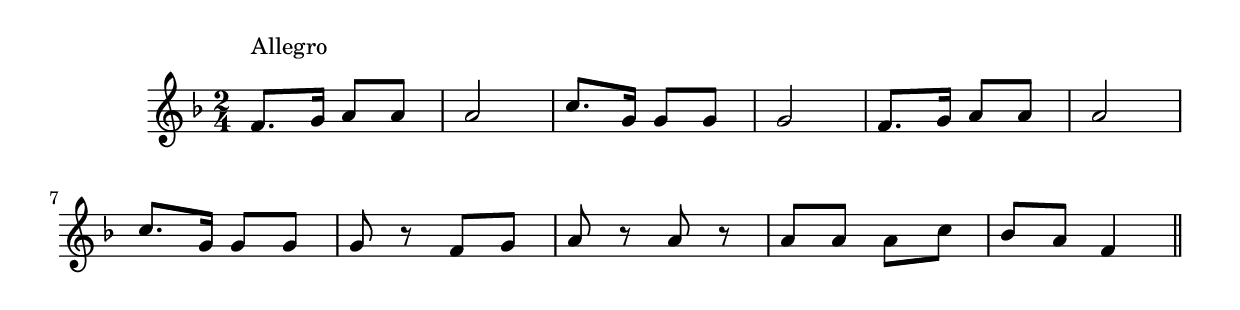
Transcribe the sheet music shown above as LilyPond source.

\version "2.14.0"
%{\header {
  title = "Dans Notre Jardin (France)"
  composer = "anonymous"
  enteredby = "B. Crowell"
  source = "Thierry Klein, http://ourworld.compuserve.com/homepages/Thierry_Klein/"
}%}
\score{{\key f \major
\time 2/4
%{\tempo 8=160
%}\relative c' {
  f8.^\markup{\column { "Allegro" " " }} g16 a8 a | a2 | c8. g16 g8 g | g2 | f8. g16 a8 a | a2 |
  c8. g16 g8 g | g8 r f g | a r a r a a a c | bes a f4 
  \bar "||"
}

}}